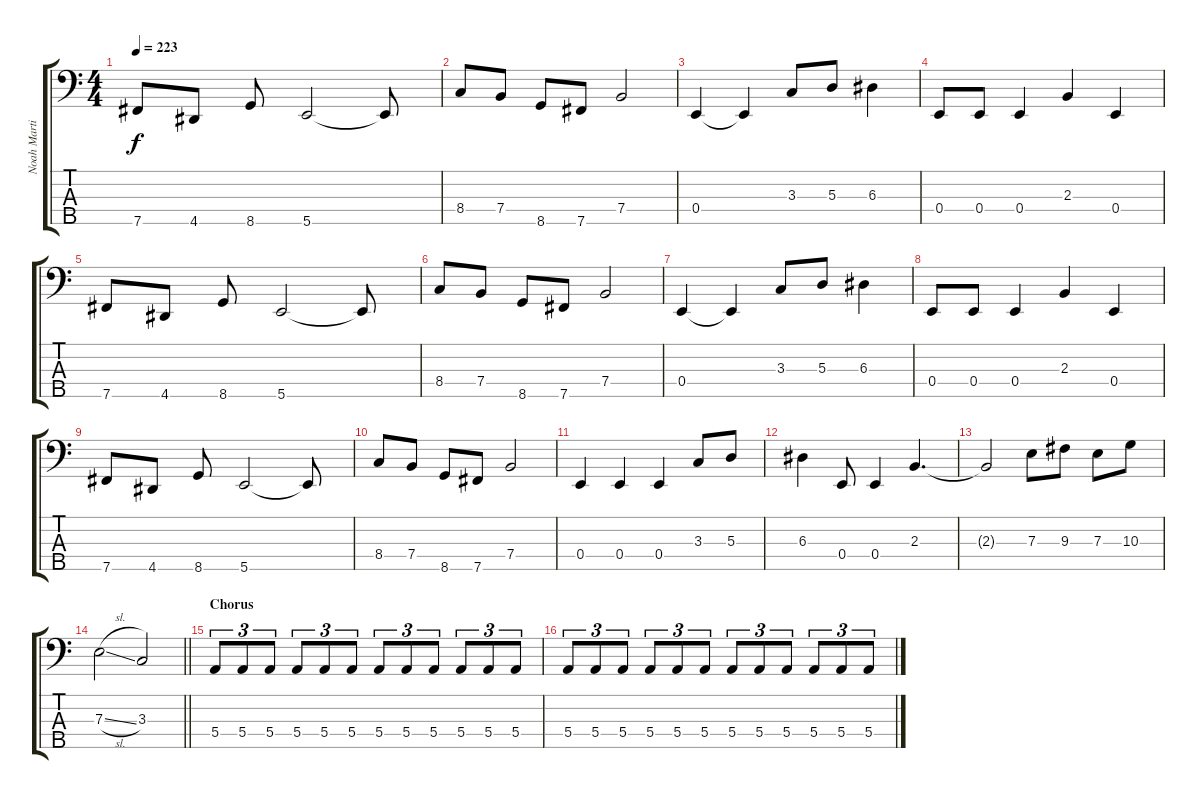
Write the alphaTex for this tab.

\track ("Noah Martin" "Noah Marti") {instrument electricbassfinger}
\staff {score tabs}
\tuning (G2 D2 A1 E1 B0) {hide}
\ts (4 4)
\tempo 223
\clef f4
\ks c
7.5.8{dy f} 4.5.8 8.5.8 5.5.2 5.5{t}.8 |
8.4.8 7.4.8 8.5.8 7.5.8 7.4.2 |
0.4.4 0.4{t}.4 3.3.8 5.3.8 6.3.4 |
0.4.8 0.4.8 0.4.4 2.3.4 0.4.4 |
7.5.8 4.5.8 8.5.8 5.5.2 5.5{t}.8 |
8.4.8 7.4.8 8.5.8 7.5.8 7.4.2 |
0.4.4 0.4{t}.4 3.3.8 5.3.8 6.3.4 |
0.4.8 0.4.8 0.4.4 2.3.4 0.4.4 |
7.5.8 4.5.8 8.5.8 5.5.2 5.5{t}.8 |
8.4.8 7.4.8 8.5.8 7.5.8 7.4.2 |
0.4.4 0.4.4 0.4.4 3.3.8 5.3.8 |
6.3.4 0.4.8 0.4.4 2.3.4{d} |
2.3{t}.2 7.3.8 9.3.8 7.3.8 10.3.8 |
\barLineRight lightlight
7.3{sl}.2 3.3.2 |
\section ("" "Chorus")
5.4.8{tu (3 2)} 5.4.8{tu (3 2)} 5.4.8{tu (3 2)} 5.4.8{tu (3 2)} 5.4.8{tu (3 2)} 5.4.8{tu (3 2)} 5.4.8{tu (3 2)} 5.4.8{tu (3 2)} 5.4.8{tu (3 2)} 5.4.8{tu (3 2)} 5.4.8{tu (3 2)} 5.4.8{tu (3 2)} |
5.4.8{tu (3 2)} 5.4.8{tu (3 2)} 5.4.8{tu (3 2)} 5.4.8{tu (3 2)} 5.4.8{tu (3 2)} 5.4.8{tu (3 2)} 5.4.8{tu (3 2)} 5.4.8{tu (3 2)} 5.4.8{tu (3 2)} 5.4.8{tu (3 2)} 5.4.8{tu (3 2)} 5.4.8{tu (3 2)}
